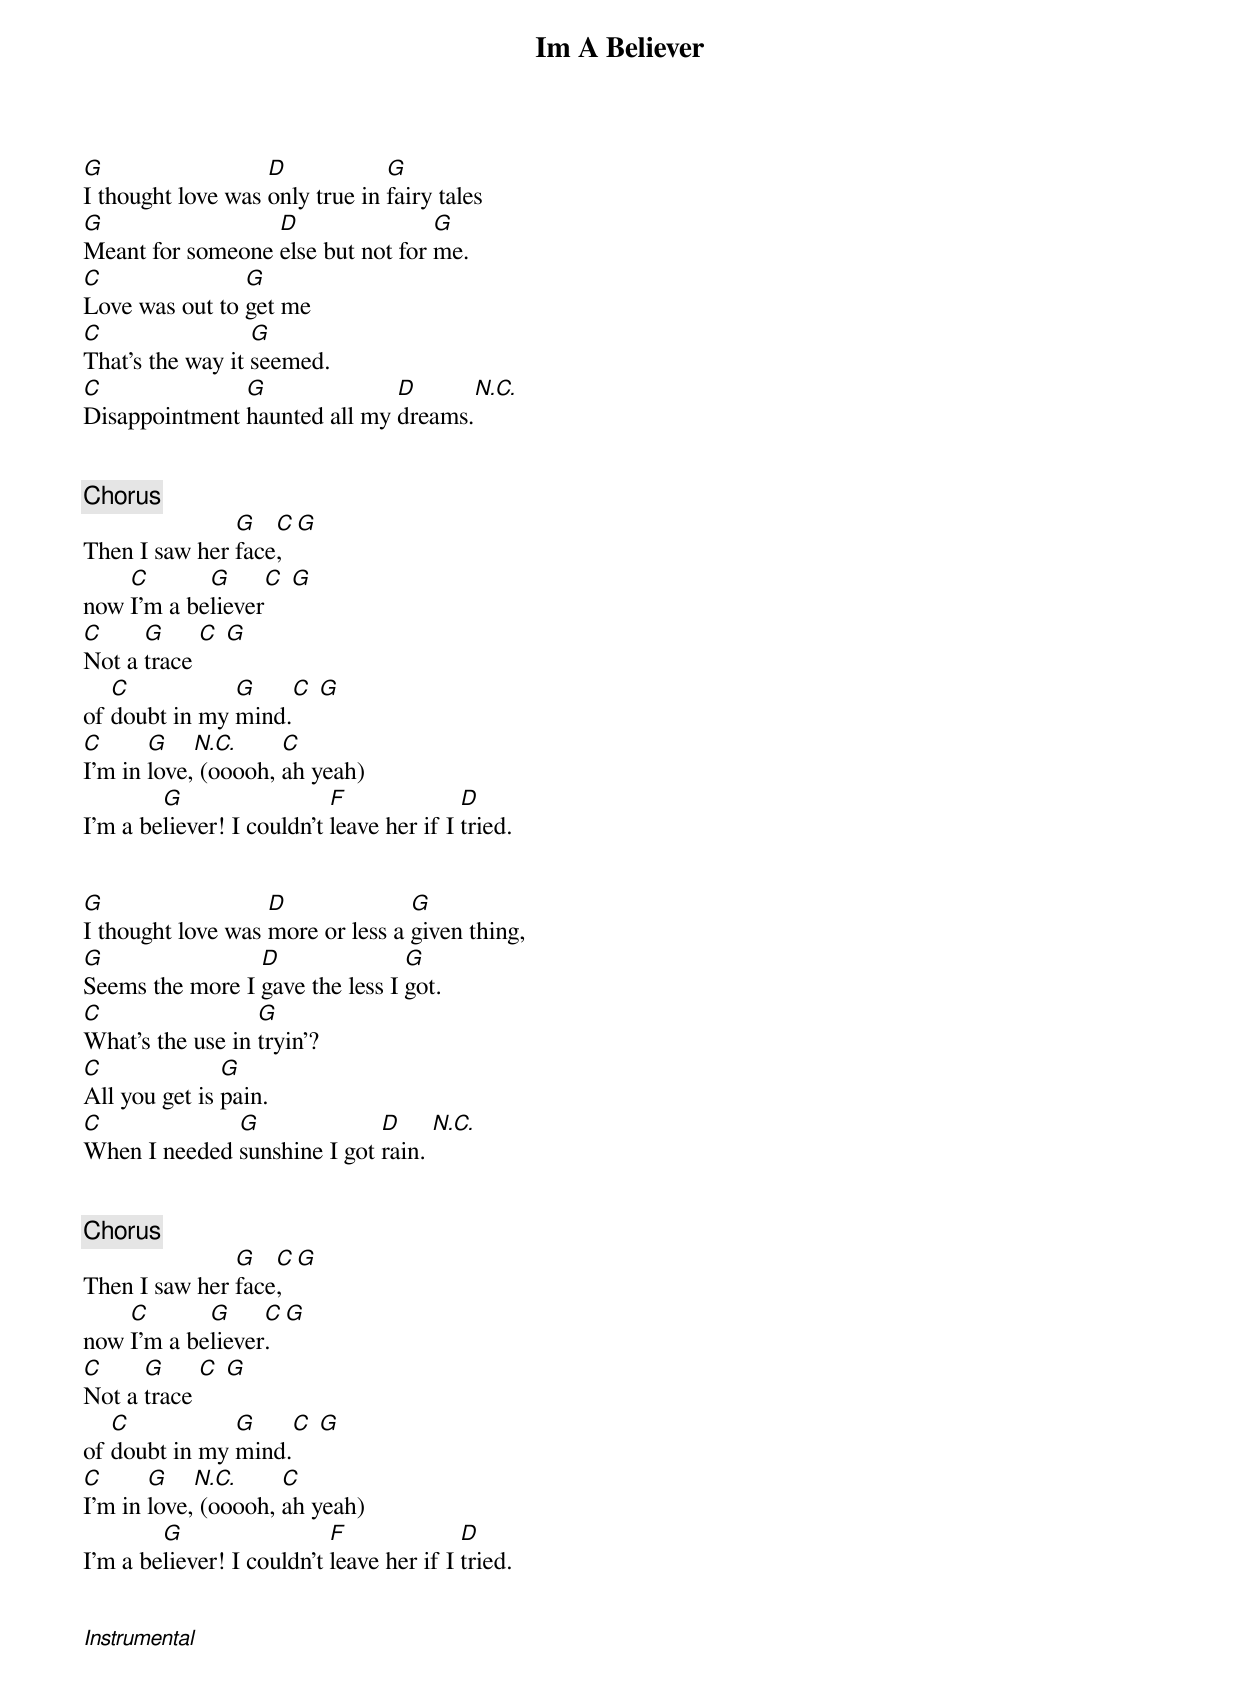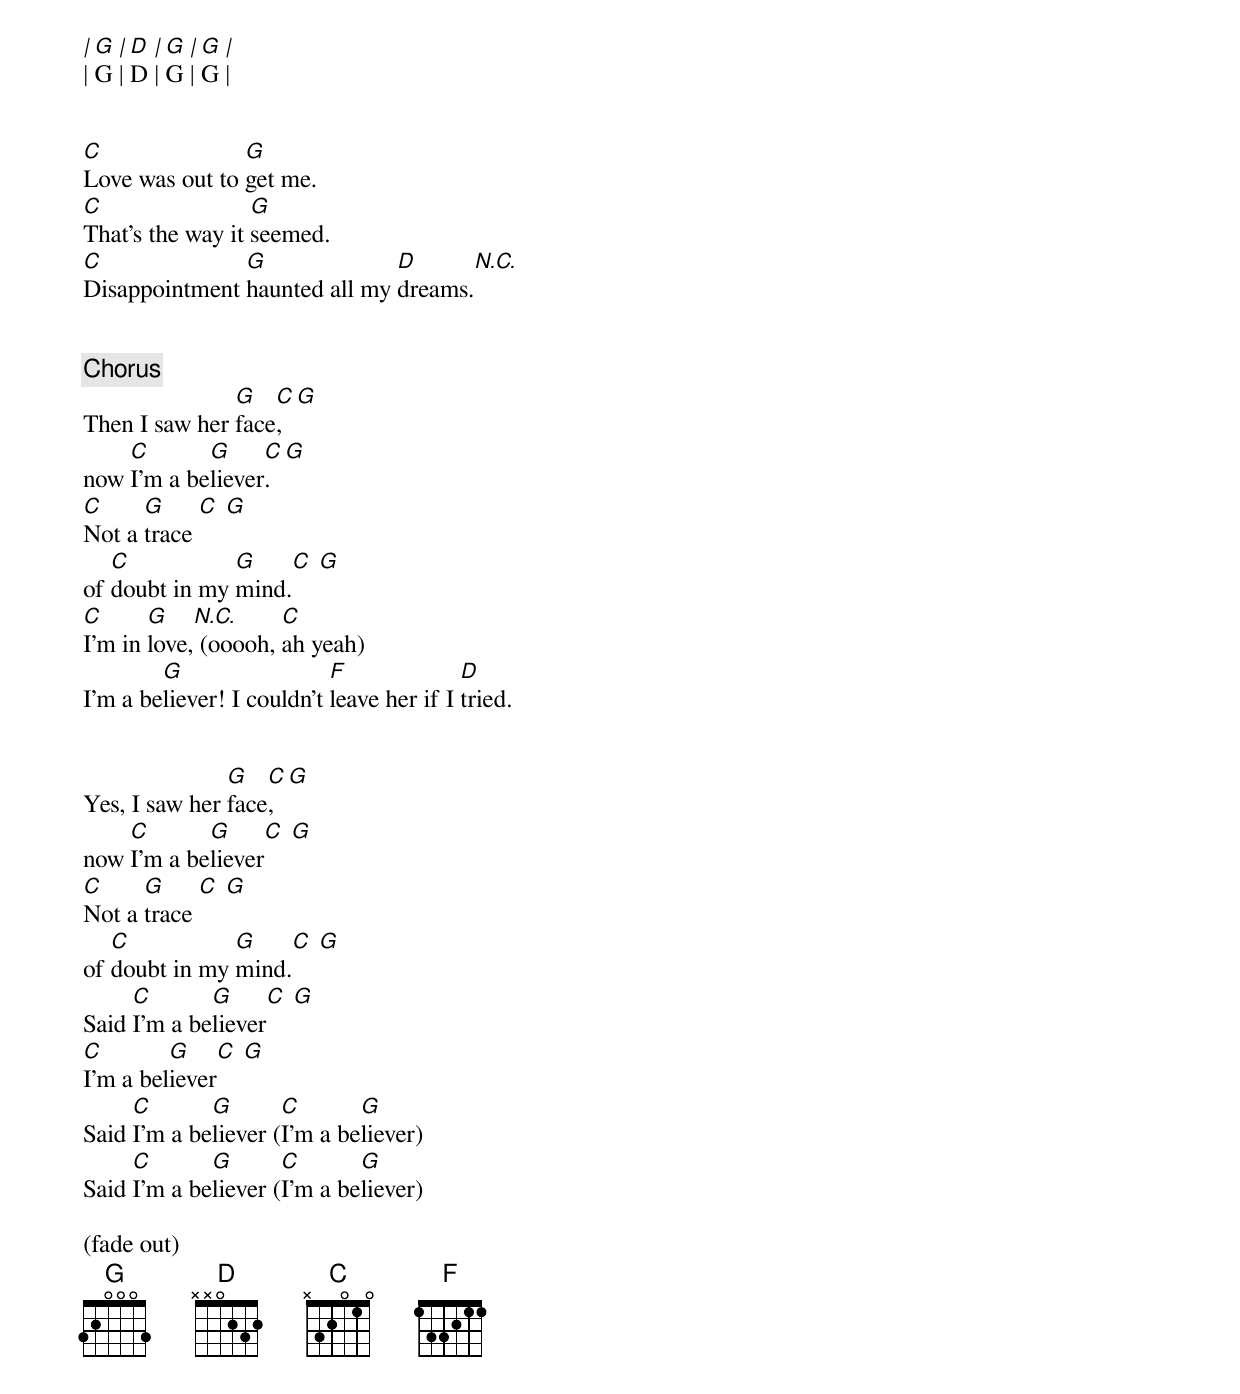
{title: Im A Believer}
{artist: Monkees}
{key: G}
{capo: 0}
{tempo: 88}

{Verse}
[G]I thought love was [D]only true in [G]fairy tales
[G]Meant for someone [D]else but not for [G]me.
[C]Love was out to [G]get me
[C]That's the way it [G]seemed.
[C]Disappointment [G]haunted all my [D]dreams.[N.C.]


{Chorus}
Then I saw her [G]face[C], [G]
now [C]I'm a be[G]liever[C] [G]
[C]Not a [G]trace [C] [G]
of [C]doubt in my [G]mind.[C] [G]
[C]I'm in [G]love,[N.C.] (ooooh, [C]ah yeah)
I'm a be[G]liever! I couldn't [F]leave her if I [D]tried.


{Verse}
[G]I thought love was [D]more or less a [G]given thing,
[G]Seems the more I [D]gave the less I [G]got.
[C]What's the use in [G]tryin'?
[C]All you get is [G]pain.
[C]When I needed [G]sunshine I got [D]rain. [N.C.]


{Chorus}
Then I saw her [G]face[C], [G]
now [C]I'm a be[G]liever[C]. [G]
[C]Not a [G]trace [C] [G]
of [C]doubt in my [G]mind.[C] [G]
[C]I'm in [G]love,[N.C.] (ooooh, [C]ah yeah)
I'm a be[G]liever! I couldn't [F]leave her if I [D]tried.


[Instrumental]

[|]| [G]G [|]| [D]D [|]| [G]G [|]| [G]G [|]|


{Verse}
[C]Love was out to [G]get me.
[C]That's the way it [G]seemed.
[C]Disappointment [G]haunted all my [D]dreams.[N.C.]


{Chorus}
Then I saw her [G]face[C], [G]
now [C]I'm a be[G]liever[C]. [G]
[C]Not a [G]trace [C] [G]
of [C]doubt in my [G]mind.[C] [G]
[C]I'm in [G]love,[N.C.] (ooooh, [C]ah yeah)
I'm a be[G]liever! I couldn't [F]leave her if I [D]tried.


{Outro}
Yes, I saw her [G]face[C], [G]
now [C]I'm a be[G]liever[C] [G]
[C]Not a [G]trace [C] [G]
of [C]doubt in my [G]mind.[C] [G]
Said [C]I'm a be[G]liever[C] [G]
[C]I'm a bel[G]iever[C] [G]
Said [C]I'm a be[G]liever ([C]I'm a be[G]liever)
Said [C]I'm a be[G]liever ([C]I'm a be[G]liever)

(fade out)
